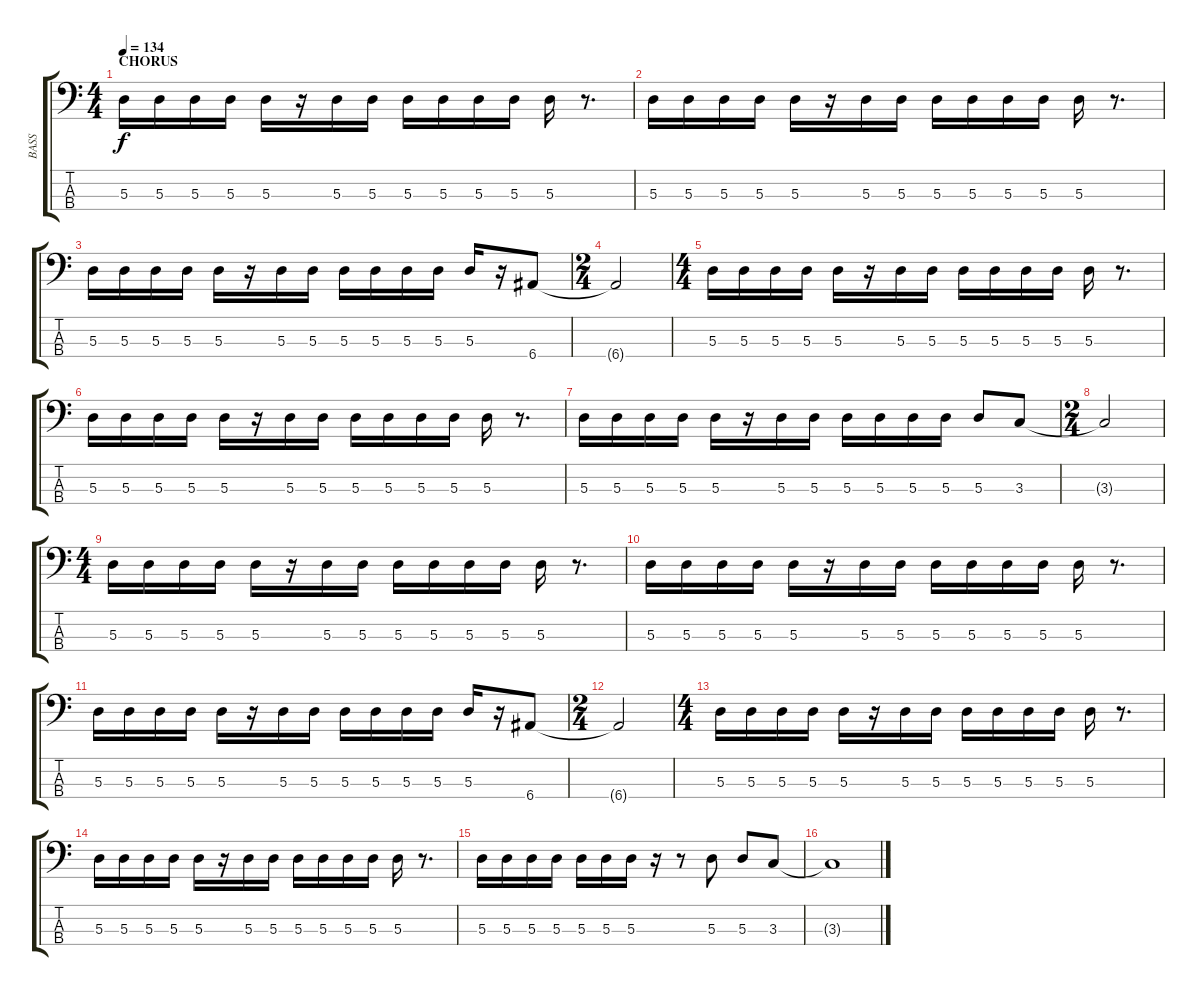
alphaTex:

\track ("BASS" "BASS") {instrument electricbassfinger}
\staff {score tabs}
\tuning (G2 D2 A1 E1) {hide}
\ts (4 4)
\section ("" "CHORUS")
\tempo 134
\clef f4
\ks c
5.3.16{dy f} 5.3.16 5.3.16 5.3.16 5.3.16 r.16 5.3.16 5.3.16 5.3.16 5.3.16 5.3.16 5.3.16 5.3.16 r.8{d} |
5.3.16 5.3.16 5.3.16 5.3.16 5.3.16 r.16 5.3.16 5.3.16 5.3.16 5.3.16 5.3.16 5.3.16 5.3.16 r.8{d} |
5.3.16 5.3.16 5.3.16 5.3.16 5.3.16 r.16 5.3.16 5.3.16 5.3.16 5.3.16 5.3.16 5.3.16 5.3.16 r.16 6.4.8 |
\ts (2 4)
6.4{t}.2 |
\ts (4 4)
5.3.16 5.3.16 5.3.16 5.3.16 5.3.16 r.16 5.3.16 5.3.16 5.3.16 5.3.16 5.3.16 5.3.16 5.3.16 r.8{d} |
5.3.16 5.3.16 5.3.16 5.3.16 5.3.16 r.16 5.3.16 5.3.16 5.3.16 5.3.16 5.3.16 5.3.16 5.3.16 r.8{d} |
5.3.16 5.3.16 5.3.16 5.3.16 5.3.16 r.16 5.3.16 5.3.16 5.3.16 5.3.16 5.3.16 5.3.16 5.3.8 3.3.8 |
\ts (2 4)
3.3{t}.2 |
\ts (4 4)
5.3.16 5.3.16 5.3.16 5.3.16 5.3.16 r.16 5.3.16 5.3.16 5.3.16 5.3.16 5.3.16 5.3.16 5.3.16 r.8{d} |
5.3.16 5.3.16 5.3.16 5.3.16 5.3.16 r.16 5.3.16 5.3.16 5.3.16 5.3.16 5.3.16 5.3.16 5.3.16 r.8{d} |
5.3.16 5.3.16 5.3.16 5.3.16 5.3.16 r.16 5.3.16 5.3.16 5.3.16 5.3.16 5.3.16 5.3.16 5.3.16 r.16 6.4.8 |
\ts (2 4)
6.4{t}.2 |
\ts (4 4)
5.3.16 5.3.16 5.3.16 5.3.16 5.3.16 r.16 5.3.16 5.3.16 5.3.16 5.3.16 5.3.16 5.3.16 5.3.16 r.8{d} |
5.3.16 5.3.16 5.3.16 5.3.16 5.3.16 r.16 5.3.16 5.3.16 5.3.16 5.3.16 5.3.16 5.3.16 5.3.16 r.8{d} |
5.3.16 5.3.16 5.3.16 5.3.16 5.3.16 5.3.16 5.3.16 r.16 r.8 5.3.8 5.3.8 3.3.8 |
3.3{t}.1
